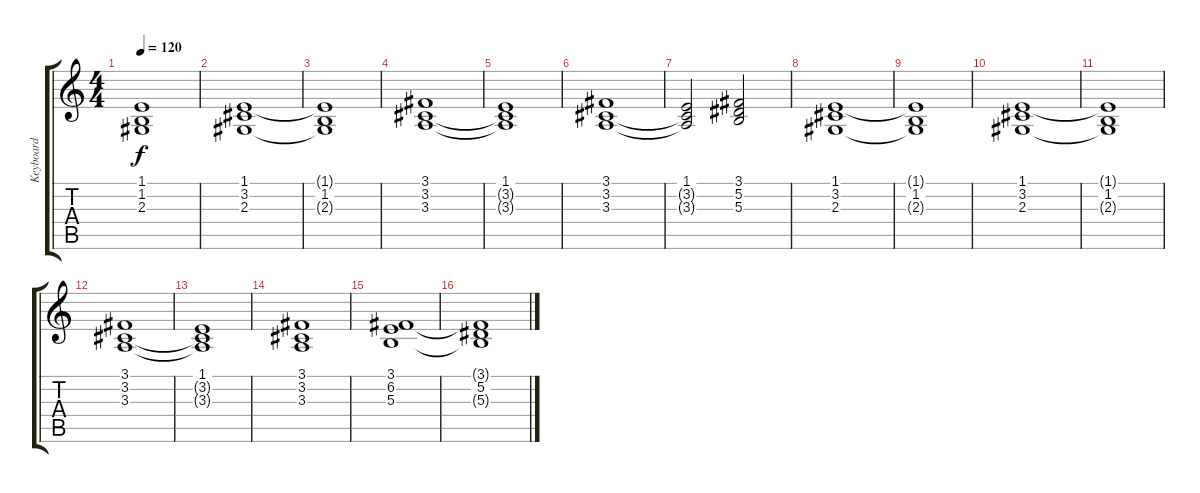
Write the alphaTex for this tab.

\track ("Keyboard" "Keyboard") {instrument stringensemble1}
\staff {score tabs}
\tuning (Eb4 Bb3 Gb3 Db3 Ab2 Eb2) {hide}
\ts (4 4)
\tempo 120
\clef g2
\ks c
(1.1{t} 1.2 2.3{t}).1{dy f} |
(1.1 3.2 2.3).1 |
(1.1{t} 1.2 2.3{t}).1 |
(3.1 3.2 3.3).1 |
(1.1 3.2{t} 3.3{t}).1 |
(3.1 3.2 3.3).1 |
(1.1 3.2{t} 3.3{t}).2 (3.1 5.2 5.3).2 |
(1.1 3.2 2.3).1 |
(1.1{t} 1.2 2.3{t}).1 |
(1.1 3.2 2.3).1 |
(1.1{t} 1.2 2.3{t}).1 |
(3.1 3.2 3.3).1 |
(1.1 3.2{t} 3.3{t}).1 |
(3.1 3.2 3.3).1 |
(3.1 6.2 5.3).1 |
(3.1{t} 5.2 5.3{t}).1
